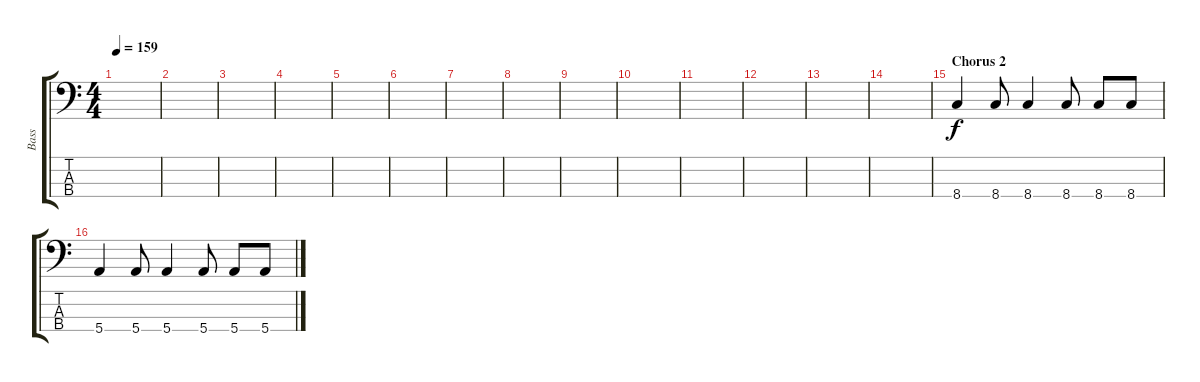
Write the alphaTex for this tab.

\track ("Bass" "Bass") {instrument electricbasspick}
\staff {score tabs}
\tuning (G2 D2 A1 E1) {hide}
\ts (4 4)
\tempo 159
\clef f4
\ks c
|
|
|
|
|
|
|
|
|
|
|
|
|
|
\section ("" "Chorus 2")
8.4.4 8.4.8 8.4.4 8.4.8 8.4.8 8.4.8 |
5.4.4 5.4.8 5.4.4 5.4.8 5.4.8 5.4.8
